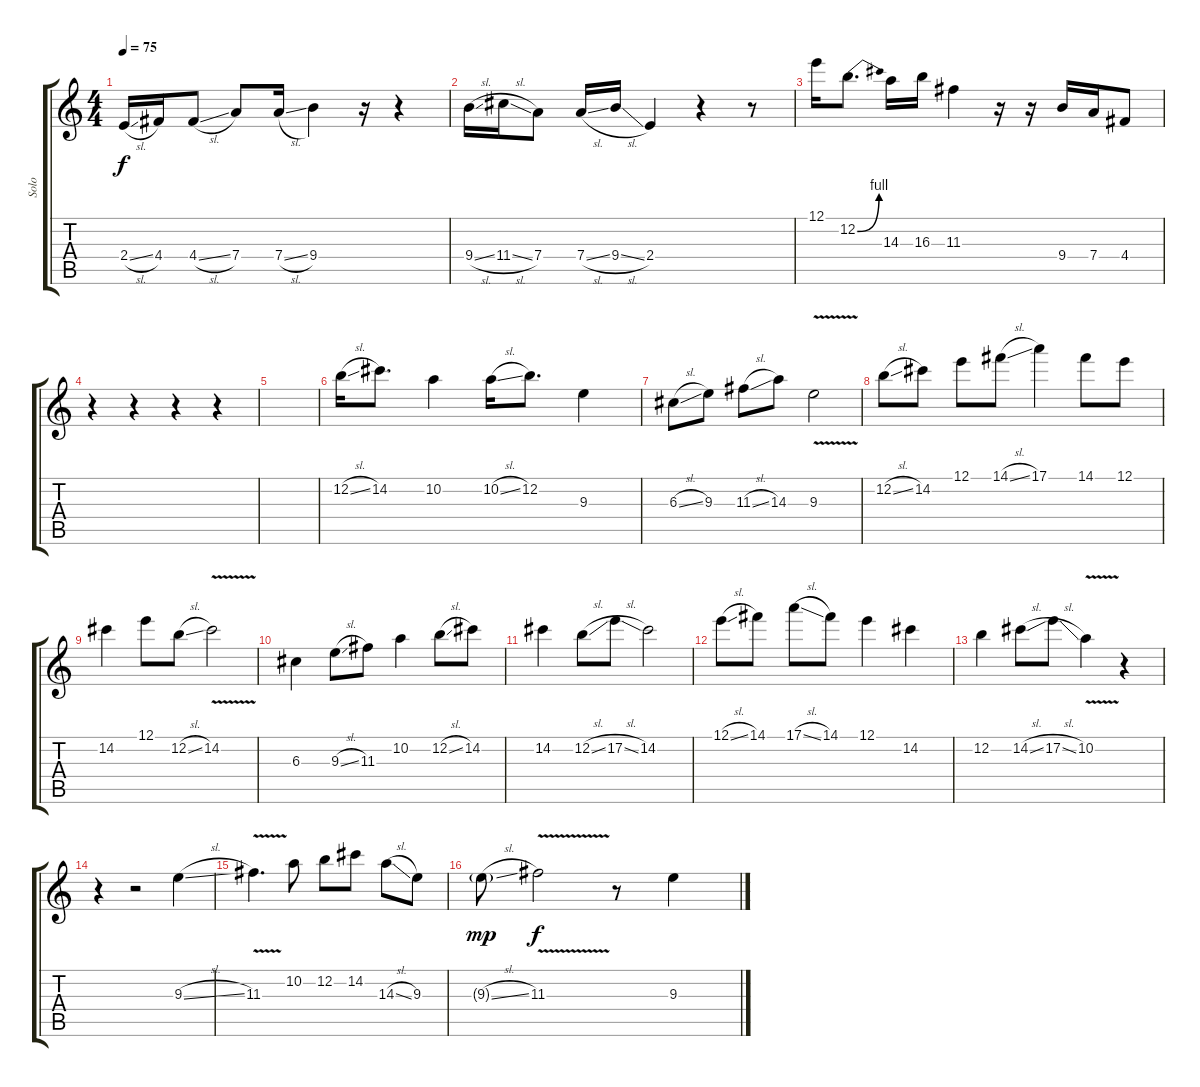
\track ("Solo" "Solo") {instrument electricguitarclean}
\staff {score tabs}
\tuning (E4 B3 G3 D3 A2 E2) {hide}
\ts (4 4)
\tempo 75
\clef g2
\ks c
2.4{sl}.16{dy f} 4.4.16 4.4{sl}.8 7.4.8 7.4{sl}.16 9.4.4 r.16 r.4 |
9.4{sl}.16 11.4{sl}.16 7.4.8 7.4{sl}.16 9.4{sl}.16 2.4.4 r.4 r.8 |
12.1.16 12.2{be (bend 0 0 60 4)}.8{d} 14.3.16 16.3.16 11.3.4 r.16 r.16 9.4.16 7.4.16 4.4.8 |
r.4 r.4 r.4 r.4 |
|
12.2{sl}.16 14.2.8{d} 10.2.4 10.2{sl}.16 12.2.8{d} 9.3.4 |
6.3{sl}.8 9.3.8 11.3{sl}.8 14.3.8 9.3{v}.2 |
12.2{sl}.8 14.2.8 12.1.8 14.1{sl}.8 17.1.4 14.1.8 12.1.8 |
14.2.4 12.1.8 12.2{sl}.8 14.2{v}.2 |
6.3.4 9.3{sl}.8 11.3.8 10.2.4 12.2{sl}.8 14.2.8 |
14.2.4 12.2{sl}.8 17.2{sl}.8 14.2.2 |
12.1{sl}.8 14.1.8 17.1{sl}.8 14.1.8 12.1.4 14.2.4 |
12.2.4 14.2{sl}.8 17.2{sl}.8 10.2{v}.4 r.4 |
r.4 r.2 9.3{sl}.4 |
11.3{v}.4{d} 10.2.8 12.2.8 14.2.8 14.3{sl}.8 9.3.8 |
9.3{sl g}.8{dy mp} 11.3{v}.2{dy f} r.8 9.3.4
